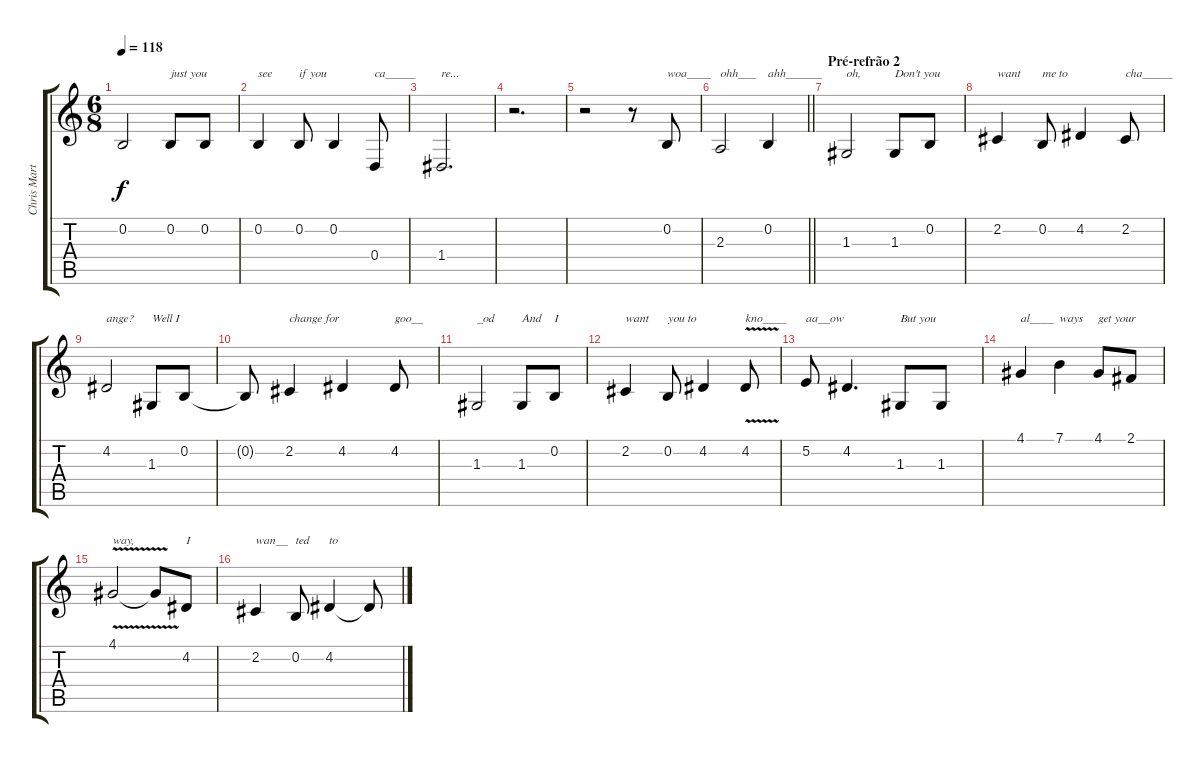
\track ("Chris Martin (voz)" "Chris Mart") {instrument tangoaccordion}
\staff {score tabs}
\tuning (E4 B3 G3 D3 A2 E2) {hide}
\ts (6 8)
\tempo 118
\clef g2
\ks c
0.2{t}.2{dy f} 0.2.8{txt "just you"} 0.2.8 |
0.2.4{txt "see"} 0.2.8{txt "if you"} 0.2.4 0.4.8{txt "ca_____"} |
1.4.2{d txt "re..."} |
r.2{d} |
r.2 r.8 0.2.8{txt "woa____"} |
\barLineRight lightlight
2.3.2{txt "ohh___"} 0.2.4{txt "ahh______"} |
\section ("" "Pré-refrão 2")
1.3.2{txt "oh,"} 1.3.8{txt "Don't you"} 0.2.8 |
2.2.4{txt "want"} 0.2.8{txt "me to"} 4.2.4 2.2.8{txt "cha_____"} |
4.2.2{txt "ange?"} 1.3.8{txt "Well I"} 0.2.8 |
0.2{t}.8 2.2.4{txt "change for"} 4.2.4 4.2.8{txt "goo__"} |
1.3.2{txt "_od"} 1.3.8{txt "And"} 0.2.8{txt "I"} |
2.2.4{txt "want"} 0.2.8{txt "you to"} 4.2.4 4.2{v}.8{txt "kno____"} |
5.2.8{txt "aa__ow"} 4.2.4{d} 1.3.8{txt "But you"} 1.3.8 |
4.1.4{txt "al____"} 7.1.4{txt "ways"} 4.1.8{txt "get your"} 2.1.8 |
4.1{v}.2{txt "way,"} 4.1{t}.8 4.2.8{txt "I"} |
2.2.4{txt "wan__"} 0.2.8{txt "ted"} 4.2.4{txt "to"} 4.2{t}.8
